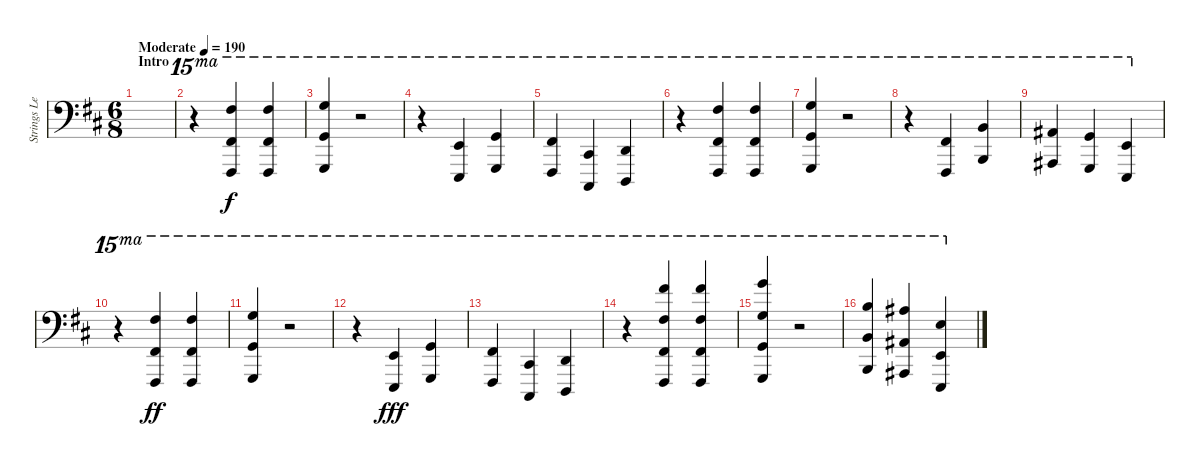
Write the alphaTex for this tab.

\track ("Strings Lead" "Strings Le") {instrument stringensemble1}
\staff {score}
\tuning (Db4 Ab3 E3 B2 Gb2 A1) {hide}
\ts (6 8)
\section ("" "Intro")
\tempo (190 "Moderate")
\clef f4
\ks bminor
|
r.4{ot 15ma} (22.2 19.4 21.6).4{ot 15ma} (22.2 19.4 21.6).4{ot 15ma} |
(23.2 20.4 22.6).4{ot 15ma} r.2{ot 15ma} |
r.4{ot 15ma} (0.3 22.5).4{ot 15ma} (20.4 22.6).4{ot 15ma} |
(19.4 21.6).4{ot 15ma} (0.1 16.6).4{ot 15ma} (15.4 17.6).4{ot 15ma} |
r.4{ot 15ma} (22.2 19.4 21.6).4{ot 15ma} (22.2 19.4 21.6).4{ot 15ma} |
(23.2 20.4 22.6).4{ot 15ma} r.2{ot 15ma} |
r.4{ot 15ma} (19.4 21.6).4{ot 15ma} (19.3 17.5).4{ot 15ma} |
(18.3 16.5).4{ot 15ma} (15.3 13.5).4{ot 15ma} (12.3 10.5).4{ot 15ma} |
r.4{ot 15ma} (22.2 19.4 21.6).4{ot 15ma dy ff} (22.2 19.4 21.6).4{ot 15ma} |
(23.2 20.4 22.6).4{ot 15ma} r.2{ot 15ma} |
r.4{ot 15ma} (0.3 22.5).4{ot 15ma dy fff} (20.4 22.6).4{ot 15ma} |
(19.4 21.6).4{ot 15ma} (0.1 16.6).4{ot 15ma} (15.4 17.6).4{ot 15ma} |
r.4{ot 15ma} (29.1 22.2 24.5 21.6).4{ot 15ma} (29.1 22.2 24.5 21.6).4{ot 15ma} |
(30.1 23.2 25.5 22.6).4{ot 15ma} r.2{ot 15ma} |
(22.1 19.3 17.5).4{ot 15ma} (21.1 18.3 16.5).4{ot 15ma} (15.1 0.3 17.4).4{ot 15ma}
